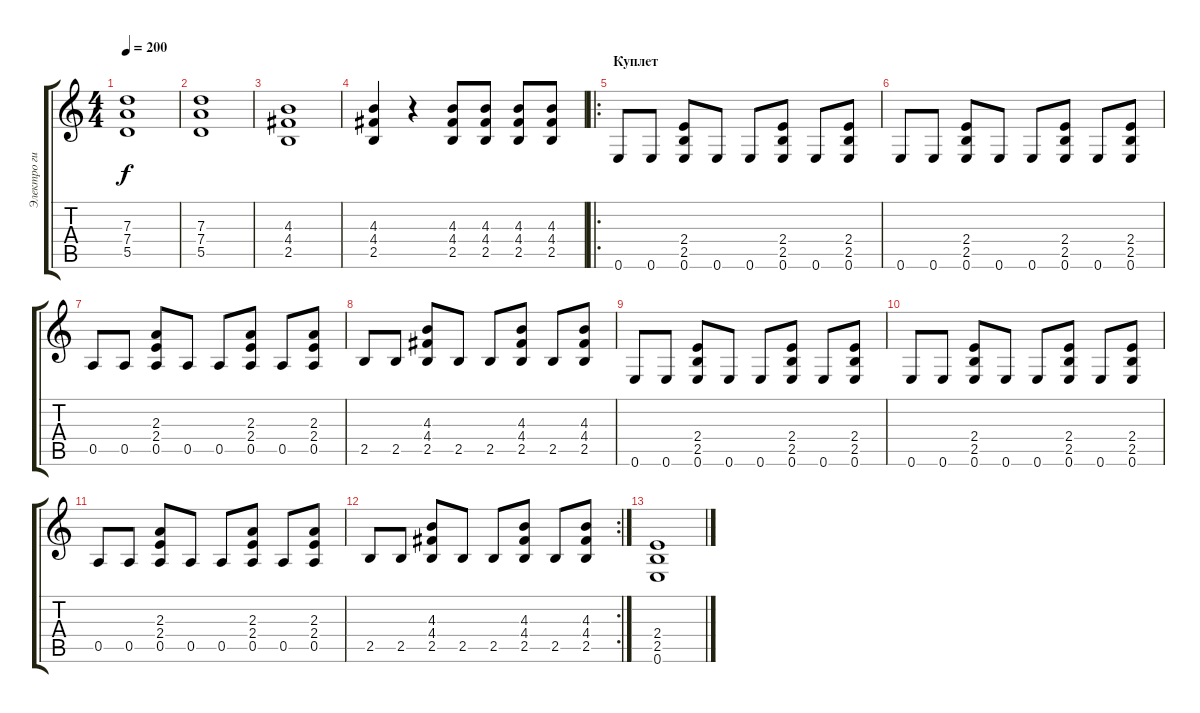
\track ("Электро гитара" "Электро ги") {instrument distortionguitar}
\staff {score tabs}
\tuning (E4 B3 G3 D3 A2 E2) {hide}
\ts (4 4)
\tempo 200
\clef g2
\ks c
(7.3 7.4 5.5).1{dy f} |
(7.3 7.4 5.5).1 |
(4.3 4.4 2.5).1 |
(4.3 4.4 2.5).4 r.4 (4.3 4.4 2.5).8 (4.3 4.4 2.5).8 (4.3 4.4 2.5).8 (4.3 4.4 2.5).8 |
\ro
\section ("" "Куплет")
0.6.8 0.6.8 (2.4 2.5 0.6).8 0.6.8 0.6.8 (2.4 2.5 0.6).8 0.6.8 (2.4 2.5 0.6).8 |
0.6.8 0.6.8 (2.4 2.5 0.6).8 0.6.8 0.6.8 (2.4 2.5 0.6).8 0.6.8 (2.4 2.5 0.6).8 |
0.5.8 0.5.8 (2.3 2.4 0.5).8 0.5.8 0.5.8 (2.3 2.4 0.5).8 0.5.8 (2.3 2.4 0.5).8 |
2.5.8 2.5.8 (4.3 4.4 2.5).8 2.5.8 2.5.8 (4.3 4.4 2.5).8 2.5.8 (4.3 4.4 2.5).8 |
0.6.8 0.6.8 (2.4 2.5 0.6).8 0.6.8 0.6.8 (2.4 2.5 0.6).8 0.6.8 (2.4 2.5 0.6).8 |
0.6.8 0.6.8 (2.4 2.5 0.6).8 0.6.8 0.6.8 (2.4 2.5 0.6).8 0.6.8 (2.4 2.5 0.6).8 |
0.5.8 0.5.8 (2.3 2.4 0.5).8 0.5.8 0.5.8 (2.3 2.4 0.5).8 0.5.8 (2.3 2.4 0.5).8 |
\rc 2
2.5.8 2.5.8 (4.3 4.4 2.5).8 2.5.8 2.5.8 (4.3 4.4 2.5).8 2.5.8 (4.3 4.4 2.5).8 |
(2.4 2.5 0.6).1
